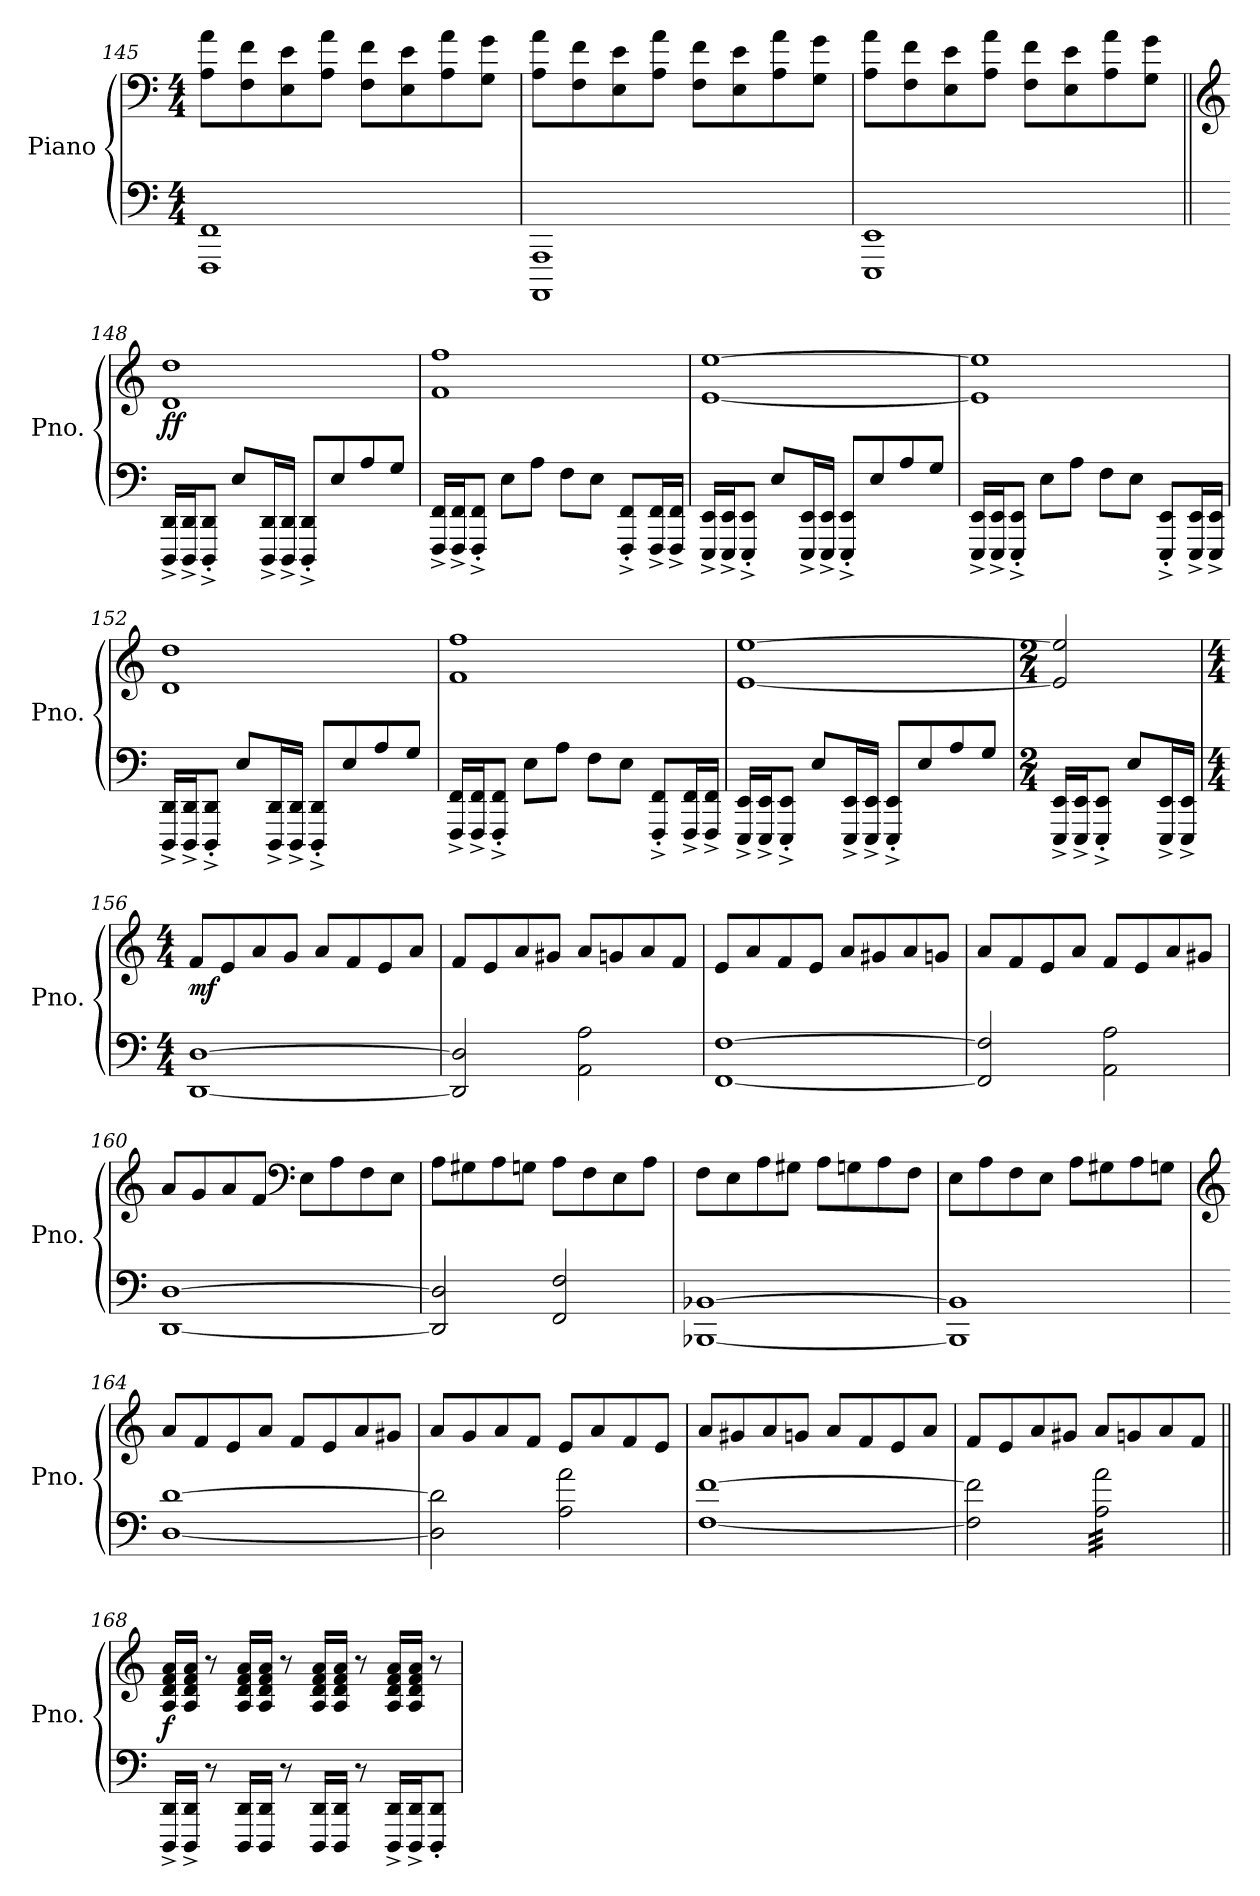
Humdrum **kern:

**kern	**kern	**dynam
*part1	*part1	*part1
*staff2	*staff1	*staff1/2
*I"Piano	*	*
*I'Pno.	*	*
*clefF4	*clefF4	*
*k[]	*k[]	*
*M4/4	*M4/4	*
=145	=145	=145
1FFF 1FF	8A\ 8a\L	.
.	8F\ 8f\	.
.	8E\ 8e\	.
.	8A\ 8a\J	.
.	8F\ 8f\L	.
.	8E\ 8e\	.
.	8A\ 8a\	.
.	8G\ 8g\J	.
=146	=146	=146
1AAAA 1AAA	8A\ 8a\L	.
.	8F\ 8f\	.
.	8E\ 8e\	.
.	8A\ 8a\J	.
.	8F\ 8f\L	.
.	8E\ 8e\	.
.	8A\ 8a\	.
.	8G\ 8g\J	.
=147	=147	=147
1EEE 1EE	8A\ 8a\L	.
.	8F\ 8f\	.
.	8E\ 8e\	.
.	8A\ 8a\J	.
.	8F\ 8f\L	.
.	8E\ 8e\	.
.	8A\ 8a\	.
.	8G\ 8g\J	.
!!LO:LB:g=z
=148||	=148||	=148||
*	*clefG2	*
!	!	!LO:DY:b
16DDD/^ 16DD/^LL	1d 1dd	ff
16DDD/^ 16DD/^J	.	.
8DDD/'^ 8DD/'^J	.	.
8E/L	.	.
16DDD/^ 16DD/^L	.	.
16DDD/^ 16DD/^JJ	.	.
8DDD/'^ 8DD/'^L	.	.
8E/	.	.
8A/	.	.
8G/J	.	.
=149	=149	=149
16FFF/^ 16FF/^LL	1f 1ff	.
16FFF/^ 16FF/^J	.	.
8FFF/'^ 8FF/'^J	.	.
8E\L	.	.
8A\J	.	.
8F\L	.	.
8E\J	.	.
8FFF/'^ 8FF/'^L	.	.
16FFF/^ 16FF/^L	.	.
16FFF/^ 16FF/^JJ	.	.
=150	=150	=150
16EEE/^ 16EE/^LL	[1e [1ee	.
16EEE/^ 16EE/^J	.	.
8EEE/'^ 8EE/'^J	.	.
8E/L	.	.
16EEE/^ 16EE/^L	.	.
16EEE/^ 16EE/^JJ	.	.
8EEE/'^ 8EE/'^L	.	.
8E/	.	.
8A/	.	.
8G/J	.	.
=151	=151	=151
16EEE/^ 16EE/^LL	1e] 1ee]	.
16EEE/^ 16EE/^J	.	.
8EEE/'^ 8EE/'^J	.	.
8E\L	.	.
8A\J	.	.
8F\L	.	.
8E\J	.	.
8EEE/'^ 8EE/'^L	.	.
16EEE/^ 16EE/^L	.	.
16EEE/^ 16EE/^JJ	.	.
!!LO:PB:g=z
=152	=152	=152
16DDD/^ 16DD/^LL	1d 1dd	.
16DDD/^ 16DD/^J	.	.
8DDD/'^ 8DD/'^J	.	.
8E/L	.	.
16DDD/^ 16DD/^L	.	.
16DDD/^ 16DD/^JJ	.	.
8DDD/'^ 8DD/'^L	.	.
8E/	.	.
8A/	.	.
8G/J	.	.
=153	=153	=153
16FFF/^ 16FF/^LL	1f 1ff	.
16FFF/^ 16FF/^J	.	.
8FFF/'^ 8FF/'^J	.	.
8E\L	.	.
8A\J	.	.
8F\L	.	.
8E\J	.	.
8FFF/'^ 8FF/'^L	.	.
16FFF/^ 16FF/^L	.	.
16FFF/^ 16FF/^JJ	.	.
=154	=154	=154
16EEE/^ 16EE/^LL	[1e [1ee	.
16EEE/^ 16EE/^J	.	.
8EEE/'^ 8EE/'^J	.	.
8E/L	.	.
16EEE/^ 16EE/^L	.	.
16EEE/^ 16EE/^JJ	.	.
8EEE/'^ 8EE/'^L	.	.
8E/	.	.
8A/	.	.
8G/J	.	.
=155	=155	=155
*M2/4	*M2/4	*
16EEE/^ 16EE/^LL	2e/] 2ee/]	.
16EEE/^ 16EE/^J	.	.
8EEE/'^ 8EE/'^J	.	.
8E/L	.	.
16EEE/^ 16EE/^L	.	.
16EEE/^ 16EE/^JJ	.	.
!!LO:LB:g=z
=156	=156	=156
*M4/4	*M4/4	*
!	!	!LO:DY:b
[1DD [1D	8f/L	mf
.	8e/	.
.	8a/	.
.	8g/J	.
.	8a/L	.
.	8f/	.
.	8e/	.
.	8a/J	.
=157	=157	=157
2DD/] 2D/]	8f/L	.
.	8e/	.
.	8a/	.
.	8g#X/J	.
2AA\ 2A\	8a/L	.
.	8gn/	.
.	8a/	.
.	8f/J	.
=158	=158	=158
[1FF [1F	8e/L	.
.	8a/	.
.	8f/	.
.	8e/J	.
.	8a/L	.
.	8g#X/	.
.	8a/	.
.	8gn/J	.
=159	=159	=159
2FF/] 2F/]	8a/L	.
.	8f/	.
.	8e/	.
.	8a/J	.
2AA\ 2A\	8f/L	.
.	8e/	.
.	8a/	.
.	8g#X/J	.
=160	=160	=160
[1DD [1D	8a/L	.
.	8g/	.
.	8a/	.
.	8f/J	.
*	*clefF4	*
.	8E\L	.
.	8A\	.
.	8F\	.
.	8E\J	.
=161	=161	=161
2DD/] 2D/]	8A\L	.
.	8G#X\	.
.	8A\	.
.	8Gn\J	.
2FF/ 2F/	8A\L	.
.	8F\	.
.	8E\	.
.	8A\J	.
!!LO:LB:g=z
=162	=162	=162
[1BBB-X [1BB-X	8F\L	.
.	8E\	.
.	8A\	.
.	8G#X\J	.
.	8A\L	.
.	8Gn\	.
.	8A\	.
.	8F\J	.
=163	=163	=163
1BBB-] 1BB-]	8E\L	.
.	8A\	.
.	8F\	.
.	8E\J	.
.	8A\L	.
.	8G#X\	.
.	8A\	.
.	8Gn\J	.
=164	=164	=164
*	*clefG2	*
[1D [1d	8a/L	.
.	8f/	.
.	8e/	.
.	8a/J	.
.	8f/L	.
.	8e/	.
.	8a/	.
.	8g#X/J	.
=165	=165	=165
2D\] 2d\]	8a/L	.
.	8g/	.
.	8a/	.
.	8f/J	.
2A\ 2a\	8e/L	.
.	8a/	.
.	8f/	.
.	8e/J	.
=166	=166	=166
[1F [1f	8a/L	.
.	8g#X/	.
.	8a/	.
.	8gn/J	.
.	8a/L	.
.	8f/	.
.	8e/	.
.	8a/J	.
=167	=167	=167
2F\] 2f\]	8f/L	.
.	8e/	.
.	8a/	.
.	8g#X/J	.
*tremolo	*	*
32A\ 32a\LLL	8a/L	.
32A\ 32a\	.	.
32A\ 32a\	.	.
32A\ 32a\	.	.
32A\ 32a\	8gn/	.
32A\ 32a\	.	.
32A\ 32a\	.	.
32A\ 32a\	.	.
32A\ 32a\	8a/	.
32A\ 32a\	.	.
32A\ 32a\	.	.
32A\ 32a\	.	.
32A\ 32a\	8f/J	.
32A\ 32a\	.	.
32A\ 32a\	.	.
32A\ 32a\JJJ	.	.
*Xtremolo	*	*
!!LO:LB:g=z
=168||	=168||	=168||
!	!	!LO:DY:b
16DDD/^ 16DD/^LL	16A/ 16d/ 16f/ 16a/LL	f
16DDD/^ 16DD/^JJ	16A/ 16d/ 16f/ 16a/JJ	.
8r	8r	.
16DDD/ 16DD/LL	16A/ 16d/ 16f/ 16a/LL	.
16DDD/ 16DD/JJ	16A/ 16d/ 16f/ 16a/JJ	.
8r	8r	.
16DDD/ 16DD/LL	16A/ 16d/ 16f/ 16a/LL	.
16DDD/ 16DD/JJ	16A/ 16d/ 16f/ 16a/JJ	.
8r	8r	.
16DDD/^ 16DD/^LL	16A/ 16d/ 16f/ 16a/LL	.
16DDD/^ 16DD/^J	16A/ 16d/ 16f/ 16a/JJ	.
8DDD/' 8DD/'J	8r	.
=	=	=
*-	*-	*-
